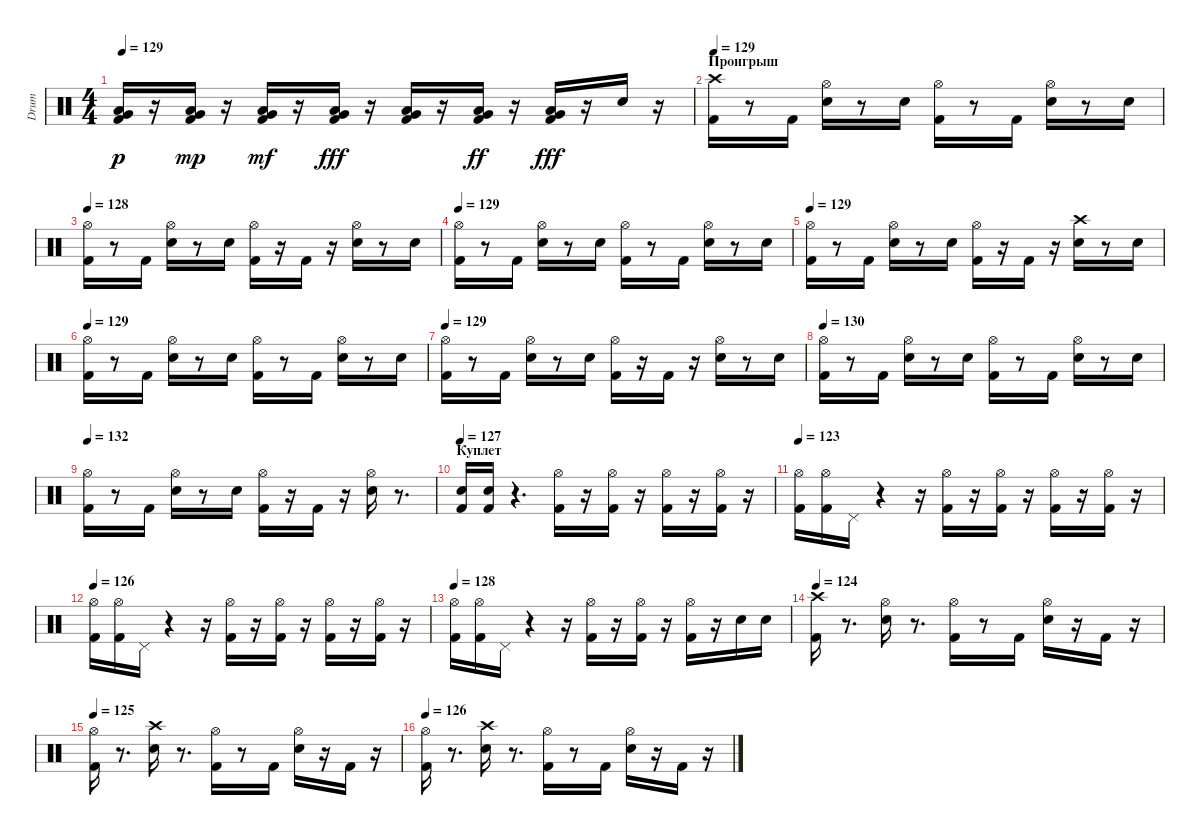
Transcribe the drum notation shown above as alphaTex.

\track ("Drum" "Drum") {instrument percussion}
\staff {score}
\articulation defaults
\ts (4 4)
\tempo 129
\clef neutral
\ks c
("Low Tom (hit)" "Kick (hit) 2" "Very Low Tom (hit)").16{dy p} r.16 ("Kick (hit) 2" "Low Tom (hit)" "Very Low Tom (hit)").16{dy mp} r.16 ("Kick (hit) 2" "Very Low Tom (hit)" "Low Tom (hit)").16{dy mf} r.16 ("Low Tom (hit)" "Kick (hit) 2" "Very Low Tom (hit)").16{dy fff} r.16 ("Low Tom (hit)" "Kick (hit) 2" "Very Low Tom (hit)").16 r.16 ("Low Tom (hit)" "Kick (hit) 2" "Very Low Tom (hit)").16{dy ff} r.16 ("Kick (hit) 2" "Very Low Tom (hit)" "Low Tom (hit)").16{dy fff} r.16 "Electric Snare (hit)".16 r.16 |
\section ("" "Проигрыш")
\tempo 129
("Kick (hit) 2" "Crash high (hit)").16 r.8 "Kick (hit) 2".16 ("Electric Snare (hit)" "Hi-Hat (open)").16 r.8 "Electric Snare (hit)".16 ("Kick (hit) 2" "Hi-Hat (open)").16 r.8 "Kick (hit) 2".16 ("Electric Snare (hit)" "Hi-Hat (open)").16 r.8 "Electric Snare (hit)".16 |
\tempo 128
("Kick (hit) 2" "Hi-Hat (open)").16 r.8 "Kick (hit) 2".16 ("Electric Snare (hit)" "Hi-Hat (open)").16 r.8 "Electric Snare (hit)".16 ("Kick (hit) 2" "Hi-Hat (open)").16 r.16 "Kick (hit) 2".16 r.16 ("Electric Snare (hit)" "Hi-Hat (open)").16 r.8 "Electric Snare (hit)".16 |
\tempo 129
("Kick (hit) 2" "Hi-Hat (open)").16 r.8 "Kick (hit) 2".16 ("Electric Snare (hit)" "Hi-Hat (open)").16 r.8 "Electric Snare (hit)".16 ("Kick (hit) 2" "Hi-Hat (open)").16 r.8 "Kick (hit) 2".16 ("Electric Snare (hit)" "Hi-Hat (open)").16 r.8 "Electric Snare (hit)".16 |
\tempo 129
("Kick (hit) 2" "Hi-Hat (open)").16 r.8 "Kick (hit) 2".16 ("Hi-Hat (open)" "Electric Snare (hit)").16 r.8 "Electric Snare (hit)".16 ("Hi-Hat (open)" "Kick (hit) 2").16 r.16 "Kick (hit) 2".16 r.16 ("Electric Snare (hit)" "Crash high (hit)").16 r.8 "Electric Snare (hit)".16 |
\tempo 129
("Hi-Hat (open)" "Kick (hit) 2").16 r.8 "Kick (hit) 2".16 ("Hi-Hat (open)" "Electric Snare (hit)").16 r.8 "Electric Snare (hit)".16 ("Hi-Hat (open)" "Kick (hit) 2").16 r.8 "Kick (hit) 2".16 ("Electric Snare (hit)" "Hi-Hat (open)").16 r.8 "Electric Snare (hit)".16 |
\tempo 129
("Kick (hit) 2" "Hi-Hat (open)").16 r.8 "Kick (hit) 2".16 ("Electric Snare (hit)" "Hi-Hat (open)").16 r.8 "Electric Snare (hit)".16 ("Kick (hit) 2" "Hi-Hat (open)").16 r.16 "Kick (hit) 2".16 r.16 ("Electric Snare (hit)" "Hi-Hat (open)").16 r.8 "Electric Snare (hit)".16 |
\tempo 130
("Kick (hit) 2" "Hi-Hat (open)").16 r.8 "Kick (hit) 2".16 ("Electric Snare (hit)" "Hi-Hat (open)").16 r.8 "Electric Snare (hit)".16 ("Kick (hit) 2" "Hi-Hat (open)").16 r.8 "Kick (hit) 2".16 ("Electric Snare (hit)" "Hi-Hat (open)").16 r.8 "Electric Snare (hit)".16 |
\tempo 132
("Kick (hit) 2" "Hi-Hat (open)").16 r.8 "Kick (hit) 2".16 ("Electric Snare (hit)" "Hi-Hat (open)").16 r.8 "Electric Snare (hit)".16 ("Kick (hit) 2" "Hi-Hat (open)").16 r.16 "Kick (hit) 2".16 r.16 ("Electric Snare (hit)" "Hi-Hat (open)").16 r.8{d} |
\section ("" "Куплет")
\tempo 127
("Kick (hit) 2" "Electric Snare (hit)").16 ("Kick (hit) 2" "Electric Snare (hit)").16 r.4{d} ("Hi-Hat (open)" "Kick (hit) 2").16 r.16 ("Hi-Hat (open)" "Kick (hit) 2").16 r.16 ("Hi-Hat (open)" "Kick (hit) 2").16 r.16 ("Hi-Hat (open)" "Kick (hit) 2").16 r.16 |
\tempo 123
("Hi-Hat (open)" "Kick (hit) 2").16 ("Hi-Hat (open)" "Kick (hit) 2").16 "Pedal Hi-Hat (hit)".16 r.4 r.16 ("Hi-Hat (open)" "Kick (hit) 2").16 r.16 ("Hi-Hat (open)" "Kick (hit) 2").16 r.16 ("Hi-Hat (open)" "Kick (hit) 2").16 r.16 ("Hi-Hat (open)" "Kick (hit) 2").16 r.16 |
\tempo 126
("Hi-Hat (open)" "Kick (hit) 2").16 ("Hi-Hat (open)" "Kick (hit) 2").16 "Pedal Hi-Hat (hit)".16 r.4 r.16 ("Hi-Hat (open)" "Kick (hit) 2").16 r.16 ("Hi-Hat (open)" "Kick (hit) 2").16 r.16 ("Hi-Hat (open)" "Kick (hit) 2").16 r.16 ("Hi-Hat (open)" "Kick (hit) 2").16 r.16 |
\tempo 128
("Hi-Hat (open)" "Kick (hit) 2").16 ("Hi-Hat (open)" "Kick (hit) 2").16 "Pedal Hi-Hat (hit)".16 r.4 r.16 ("Hi-Hat (open)" "Kick (hit) 2").16 r.16 ("Hi-Hat (open)" "Kick (hit) 2").16 r.16 ("Hi-Hat (open)" "Kick (hit) 2").16 r.16 "Electric Snare (hit)".16 "Electric Snare (hit)".16 |
\tempo 124
("Kick (hit) 2" "Crash high (hit)").16 r.8{d} ("Hi-Hat (open)" "Electric Snare (hit)").16 r.8{d} ("Hi-Hat (open)" "Kick (hit) 2").16 r.8 "Kick (hit) 2".16 ("Hi-Hat (open)" "Electric Snare (hit)").16 r.16 "Kick (hit) 2".16 r.16 |
\tempo 125
("Hi-Hat (open)" "Kick (hit) 2").16 r.8{d} ("Electric Snare (hit)" "Crash high (hit)").16 r.8{d} ("Hi-Hat (open)" "Kick (hit) 2").16 r.8 "Kick (hit) 2".16 ("Hi-Hat (open)" "Electric Snare (hit)").16 r.16 "Kick (hit) 2".16 r.16 |
\tempo 126
("Hi-Hat (open)" "Kick (hit) 2").16 r.8{d} ("Electric Snare (hit)" "Crash high (hit)").16 r.8{d} ("Hi-Hat (open)" "Kick (hit) 2").16 r.8 "Kick (hit) 2".16 ("Hi-Hat (open)" "Electric Snare (hit)").16 r.16 "Kick (hit) 2".16 r.16
